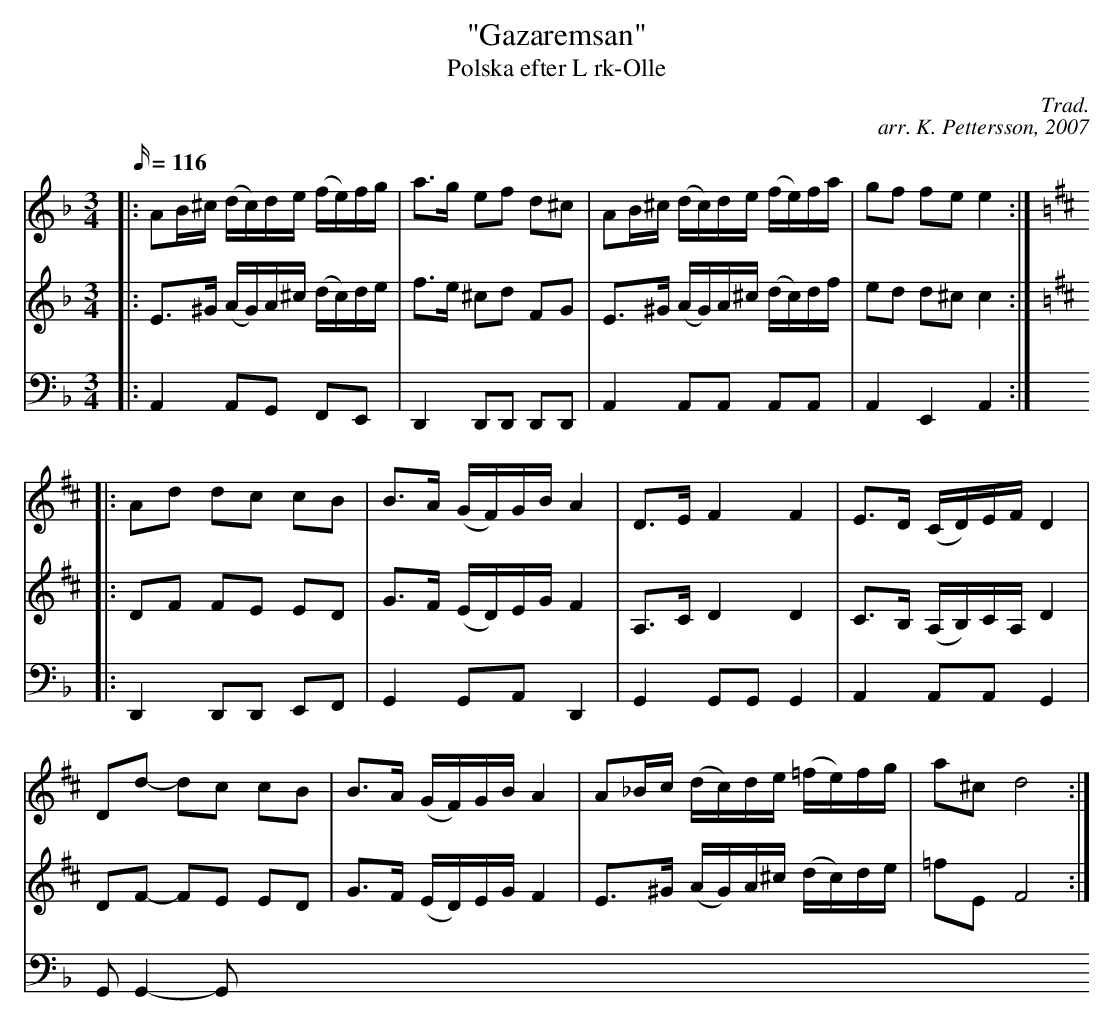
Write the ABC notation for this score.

X:1
T: "Gazaremsan"
T: Polska efter L rk-Olle
C: Trad.
C: arr. K. Pettersson, 2007
M: 3/4
L: 1/16
Q: 116
K: Dm
V: 1
|: A2B^c (dc)de (fe)fg | a3g e2f2 d2^c2 | A2B^c (dc)de (fe)fa | g2f2 f2e2 e4 :|
K: D
|: A2d2 d2c2 c2B2 | B3A (GF)GB A4 | D3E F4 F4 | E3D (CD)EF D4 |
D2d2- d2c2 c2B2 | B3A (GF)GB A4 | A2_Bc (dc)de (=fe)fg | a2^c2 d8 :|
V: 2
|: E3^G (AG)A^c (dc)de | f3e ^c2d2 F2G2 | E3^G (AG)A^c (dc)df | e2d2 d2^c2 c4 :|
K: D
|: D2F2 F2E2 E2D2 | G3F (ED)EG F4 | A,3C D4 D4 | C3B, (A,B,)CA, D4 |
D2F2- F2E2 E2D2 | G3F (ED)EG F4 | E3^G (AG)A^c (dc)de | =f2E2 F8 :|
V: 3
K: bass
|: A,,4 A,,2G,,2 F,,2E,,2 | D,,4 D,,2D,,2 D,,2D,,2 | A,,4 A,,2A,,2 A,,2A,,2 | A,,4 E,,4 A,,4 :|
|: D,,4 D,,2D,,2 E,,2F,,2 | G,,4 G,,2A,,2 D,,4 | G,,4 G,,2G,,2 G,,4 | A,,4 A,,2A,,2 G,,4 |
G,,2G,,4-G,,2
